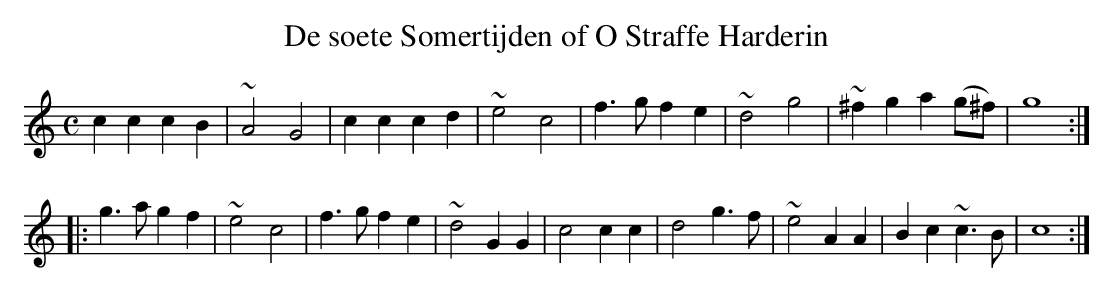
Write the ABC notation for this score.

X:1
T:De soete Somertijden of O Straffe Harderin
M:C
K:Cmaj
c2c2c2B2|~A4G4|c2c2c2d2|~e4c4|f3gf2e2|~d4g4|~^f2g2a2(g^f)|g8:|
|:g3ag2f2|~e4c4|f3gf2e2|~d4G2G2|c4c2c2|d4g3f|~e4A2A2|B2c2~c3B|c8:|
